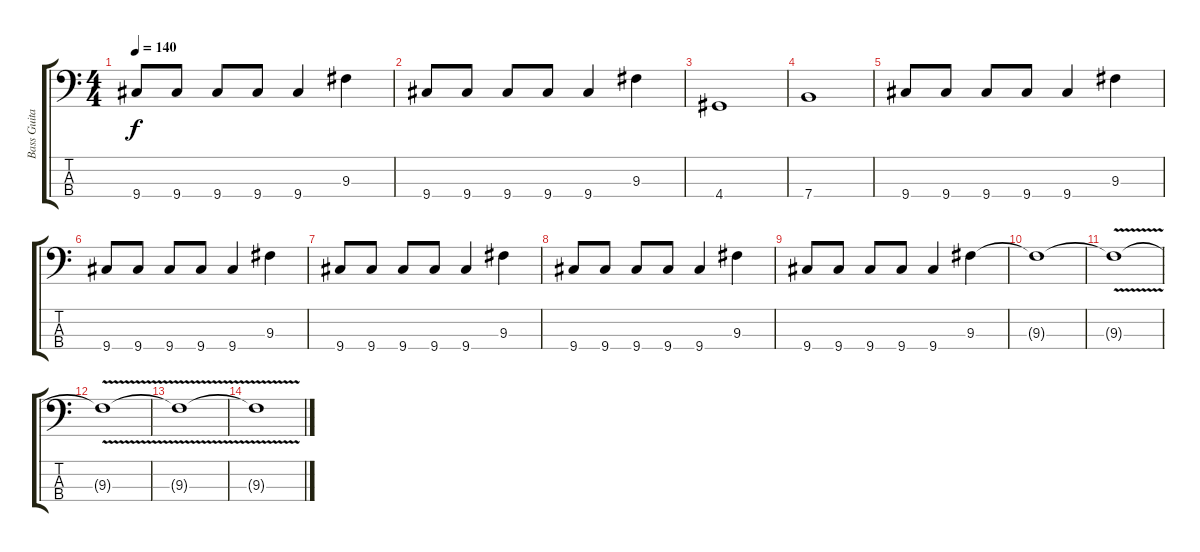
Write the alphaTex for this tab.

\track ("Bass Guitar" "Bass Guita") {instrument electricbassfinger}
\staff {score tabs}
\tuning (G2 D2 A1 E1) {hide}
\ts (4 4)
\tempo 140
\clef f4
\ks c
9.4.8{dy f} 9.4.8 9.4.8 9.4.8 9.4.4 9.3.4 |
9.4.8 9.4.8 9.4.8 9.4.8 9.4.4 9.3.4 |
4.4.1 |
7.4.1 |
9.4.8 9.4.8 9.4.8 9.4.8 9.4.4 9.3.4 |
9.4.8 9.4.8 9.4.8 9.4.8 9.4.4 9.3.4 |
9.4.8 9.4.8 9.4.8 9.4.8 9.4.4 9.3.4 |
9.4.8 9.4.8 9.4.8 9.4.8 9.4.4 9.3.4 |
9.4.8 9.4.8 9.4.8 9.4.8 9.4.4 9.3.4 |
9.3{t}.1{volume 0} |
9.3{v t}.1 |
9.3{v t}.1 |
9.3{v t}.1 |
9.3{v t}.1
